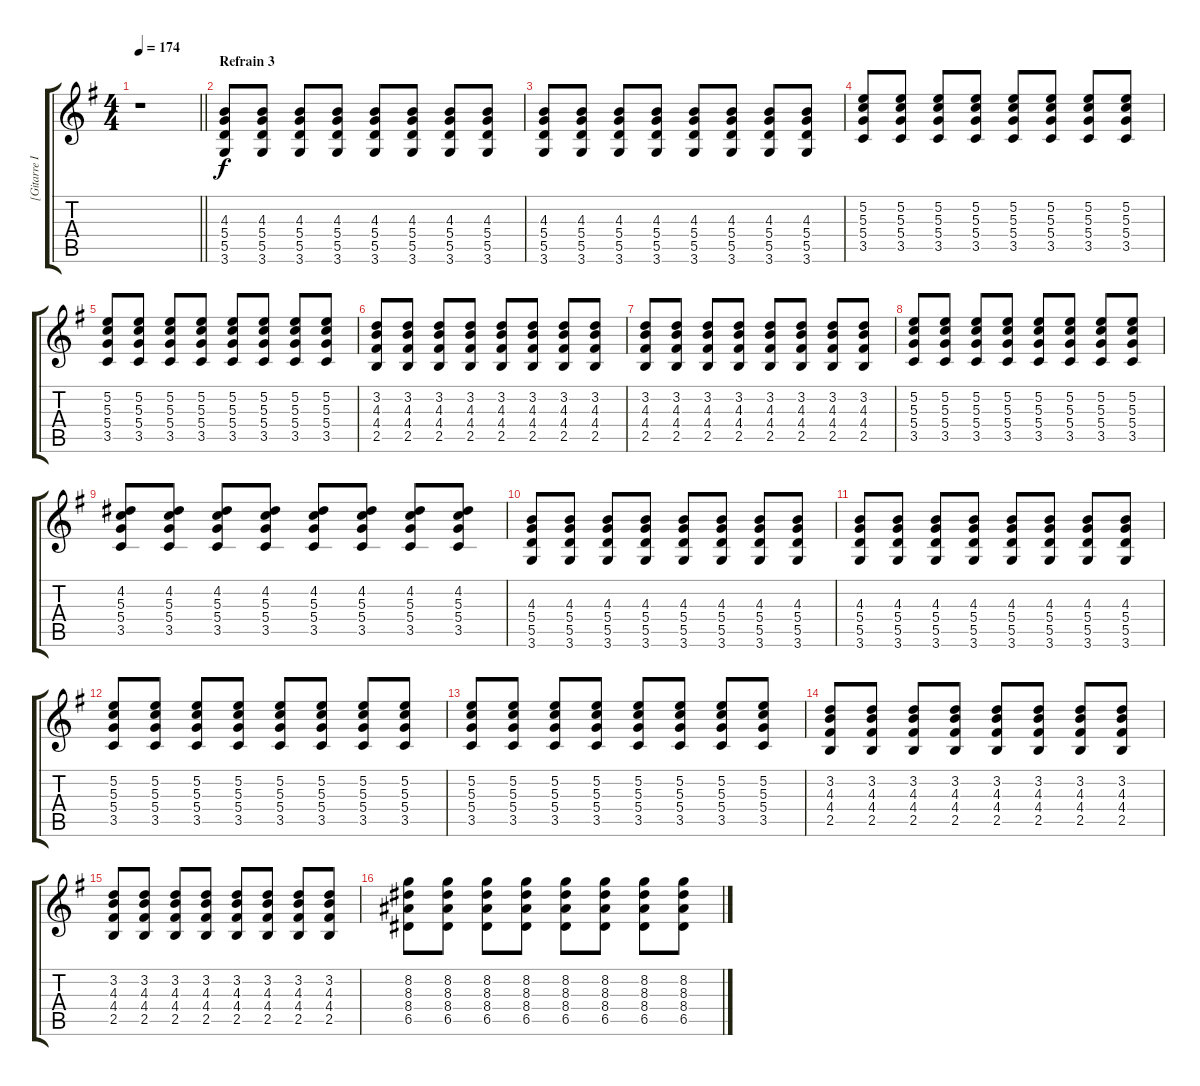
\track ("[Gitarre I]" "[Gitarre I") {instrument overdrivenguitar}
\staff {score tabs}
\tuning (E4 B3 G3 D3 A2 E2) {hide}
\ts (4 4)
\tempo 174
\clef g2
\barLineRight lightlight
\ks g
r.1{dy f} |
\section ("" "Refrain 3")
(4.3 5.4 5.5 3.6).8 (4.3 5.4 5.5 3.6).8 (4.3 5.4 5.5 3.6).8 (4.3 5.4 5.5 3.6).8 (4.3 5.4 5.5 3.6).8 (4.3 5.4 5.5 3.6).8 (4.3 5.4 5.5 3.6).8 (4.3 5.4 5.5 3.6).8 |
(4.3 5.4 5.5 3.6).8 (4.3 5.4 5.5 3.6).8 (4.3 5.4 5.5 3.6).8 (4.3 5.4 5.5 3.6).8 (4.3 5.4 5.5 3.6).8 (4.3 5.4 5.5 3.6).8 (4.3 5.4 5.5 3.6).8 (4.3 5.4 5.5 3.6).8 |
(5.2 5.3 5.4 3.5).8 (5.2 5.3 5.4 3.5).8 (5.2 5.3 5.4 3.5).8 (5.2 5.3 5.4 3.5).8 (5.2 5.3 5.4 3.5).8 (5.2 5.3 5.4 3.5).8 (5.2 5.3 5.4 3.5).8 (5.2 5.3 5.4 3.5).8 |
(5.2 5.3 5.4 3.5).8 (5.2 5.3 5.4 3.5).8 (5.2 5.3 5.4 3.5).8 (5.2 5.3 5.4 3.5).8 (5.2 5.3 5.4 3.5).8 (5.2 5.3 5.4 3.5).8 (5.2 5.3 5.4 3.5).8 (5.2 5.3 5.4 3.5).8 |
(3.2 4.3 4.4 2.5).8 (3.2 4.3 4.4 2.5).8 (3.2 4.3 4.4 2.5).8 (3.2 4.3 4.4 2.5).8 (3.2 4.3 4.4 2.5).8 (3.2 4.3 4.4 2.5).8 (3.2 4.3 4.4 2.5).8 (3.2 4.3 4.4 2.5).8 |
(3.2 4.3 4.4 2.5).8 (3.2 4.3 4.4 2.5).8 (3.2 4.3 4.4 2.5).8 (3.2 4.3 4.4 2.5).8 (3.2 4.3 4.4 2.5).8 (3.2 4.3 4.4 2.5).8 (3.2 4.3 4.4 2.5).8 (3.2 4.3 4.4 2.5).8 |
(5.2 5.3 5.4 3.5).8 (5.2 5.3 5.4 3.5).8 (5.2 5.3 5.4 3.5).8 (5.2 5.3 5.4 3.5).8 (5.2 5.3 5.4 3.5).8 (5.2 5.3 5.4 3.5).8 (5.2 5.3 5.4 3.5).8 (5.2 5.3 5.4 3.5).8 |
(4.2 5.3 5.4 3.5).8 (4.2 5.3 5.4 3.5).8 (4.2 5.3 5.4 3.5).8 (4.2 5.3 5.4 3.5).8 (4.2 5.3 5.4 3.5).8 (4.2 5.3 5.4 3.5).8 (4.2 5.3 5.4 3.5).8 (4.2 5.3 5.4 3.5).8 |
(4.3 5.4 5.5 3.6).8 (4.3 5.4 5.5 3.6).8 (4.3 5.4 5.5 3.6).8 (4.3 5.4 5.5 3.6).8 (4.3 5.4 5.5 3.6).8 (4.3 5.4 5.5 3.6).8 (4.3 5.4 5.5 3.6).8 (4.3 5.4 5.5 3.6).8 |
(4.3 5.4 5.5 3.6).8 (4.3 5.4 5.5 3.6).8 (4.3 5.4 5.5 3.6).8 (4.3 5.4 5.5 3.6).8 (4.3 5.4 5.5 3.6).8 (4.3 5.4 5.5 3.6).8 (4.3 5.4 5.5 3.6).8 (4.3 5.4 5.5 3.6).8 |
(5.2 5.3 5.4 3.5).8 (5.2 5.3 5.4 3.5).8 (5.2 5.3 5.4 3.5).8 (5.2 5.3 5.4 3.5).8 (5.2 5.3 5.4 3.5).8 (5.2 5.3 5.4 3.5).8 (5.2 5.3 5.4 3.5).8 (5.2 5.3 5.4 3.5).8 |
(5.2 5.3 5.4 3.5).8 (5.2 5.3 5.4 3.5).8 (5.2 5.3 5.4 3.5).8 (5.2 5.3 5.4 3.5).8 (5.2 5.3 5.4 3.5).8 (5.2 5.3 5.4 3.5).8 (5.2 5.3 5.4 3.5).8 (5.2 5.3 5.4 3.5).8 |
(3.2 4.3 4.4 2.5).8 (3.2 4.3 4.4 2.5).8 (3.2 4.3 4.4 2.5).8 (3.2 4.3 4.4 2.5).8 (3.2 4.3 4.4 2.5).8 (3.2 4.3 4.4 2.5).8 (3.2 4.3 4.4 2.5).8 (3.2 4.3 4.4 2.5).8 |
(3.2 4.3 4.4 2.5).8 (3.2 4.3 4.4 2.5).8 (3.2 4.3 4.4 2.5).8 (3.2 4.3 4.4 2.5).8 (3.2 4.3 4.4 2.5).8 (3.2 4.3 4.4 2.5).8 (3.2 4.3 4.4 2.5).8 (3.2 4.3 4.4 2.5).8 |
(8.2 8.3 8.4 6.5).8 (8.2 8.3 8.4 6.5).8 (8.2 8.3 8.4 6.5).8 (8.2 8.3 8.4 6.5).8 (8.2 8.3 8.4 6.5).8 (8.2 8.3 8.4 6.5).8 (8.2 8.3 8.4 6.5).8 (8.2 8.3 8.4 6.5).8
